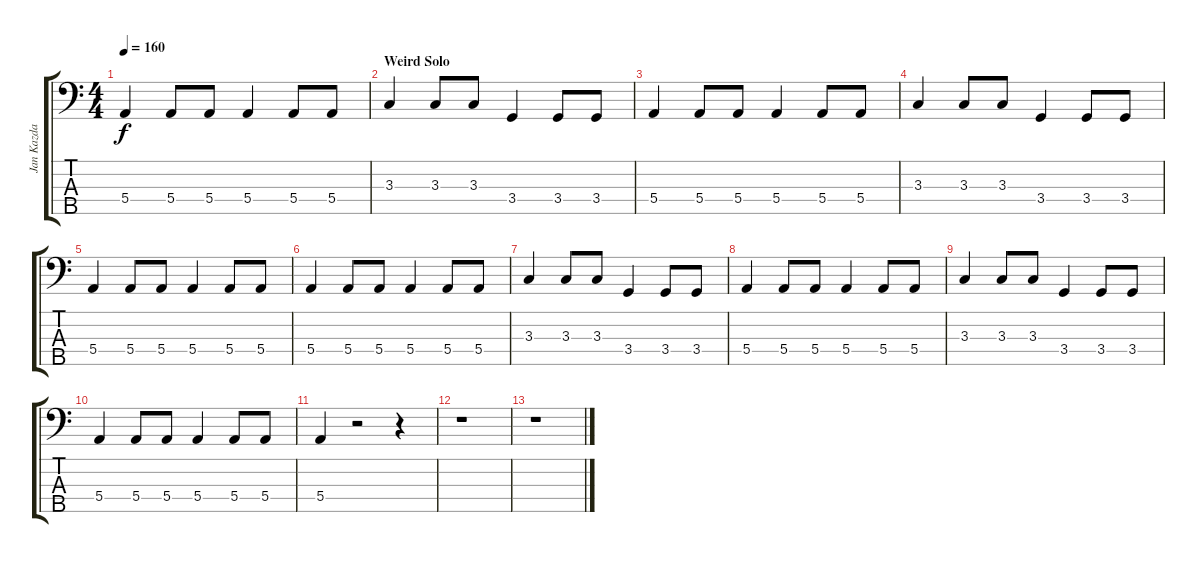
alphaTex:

\track ("Jan Kazda" "Jan Kazda") {instrument electricbassfinger}
\staff {score tabs}
\tuning (G2 D2 A1 E1 B0) {hide}
\ts (4 4)
\tempo 160
\clef f4
\ks c
5.4.4{dy f} 5.4.8 5.4.8 5.4.4 5.4.8 5.4.8 |
\section ("" "Weird Solo")
3.3.4 3.3.8 3.3.8 3.4.4 3.4.8 3.4.8 |
5.4.4 5.4.8 5.4.8 5.4.4 5.4.8 5.4.8 |
3.3.4 3.3.8 3.3.8 3.4.4 3.4.8 3.4.8 |
5.4.4 5.4.8 5.4.8 5.4.4 5.4.8 5.4.8 |
5.4.4 5.4.8 5.4.8 5.4.4 5.4.8 5.4.8 |
3.3.4 3.3.8 3.3.8 3.4.4 3.4.8 3.4.8 |
5.4.4 5.4.8 5.4.8 5.4.4 5.4.8 5.4.8 |
3.3.4 3.3.8 3.3.8 3.4.4 3.4.8 3.4.8 |
5.4.4 5.4.8 5.4.8 5.4.4 5.4.8 5.4.8 |
5.4.4 r.2 r.4 |
r.1 |
r.1
